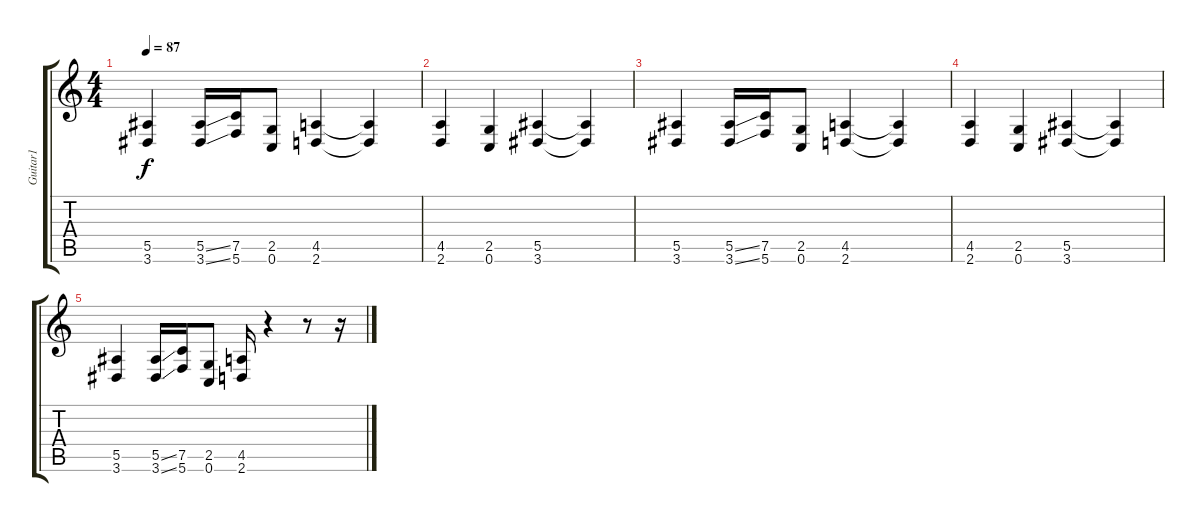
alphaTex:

\track ("Guitar1" "Guitar1") {instrument overdrivenguitar}
\staff {score tabs}
\tuning (C4 G3 Eb3 Bb2 F2 C2) {hide}
\ts (4 4)
\tempo 87
\clef g2
\ks c
(5.5 3.6).4{dy f} (5.5{ss} 3.6{ss}).16 (7.5 5.6).16 (2.5 0.6).8 (4.5 2.6).4 (4.5{t} 2.6{t}).4 |
(4.5 2.6).4 (2.5 0.6).4 (5.5 3.6).4 (5.5{t} 3.6{t}).4 |
(5.5 3.6).4 (5.5{ss} 3.6{ss}).16 (7.5 5.6).16 (2.5 0.6).8 (4.5 2.6).4 (4.5{t} 2.6{t}).4 |
(4.5 2.6).4 (2.5 0.6).4 (5.5 3.6).4 (5.5{t} 3.6{t}).4 |
(5.5 3.6).4 (5.5{ss} 3.6{ss}).16 (7.5 5.6).16 (2.5 0.6).8 (4.5 2.6).16 r.4 r.8 r.16
